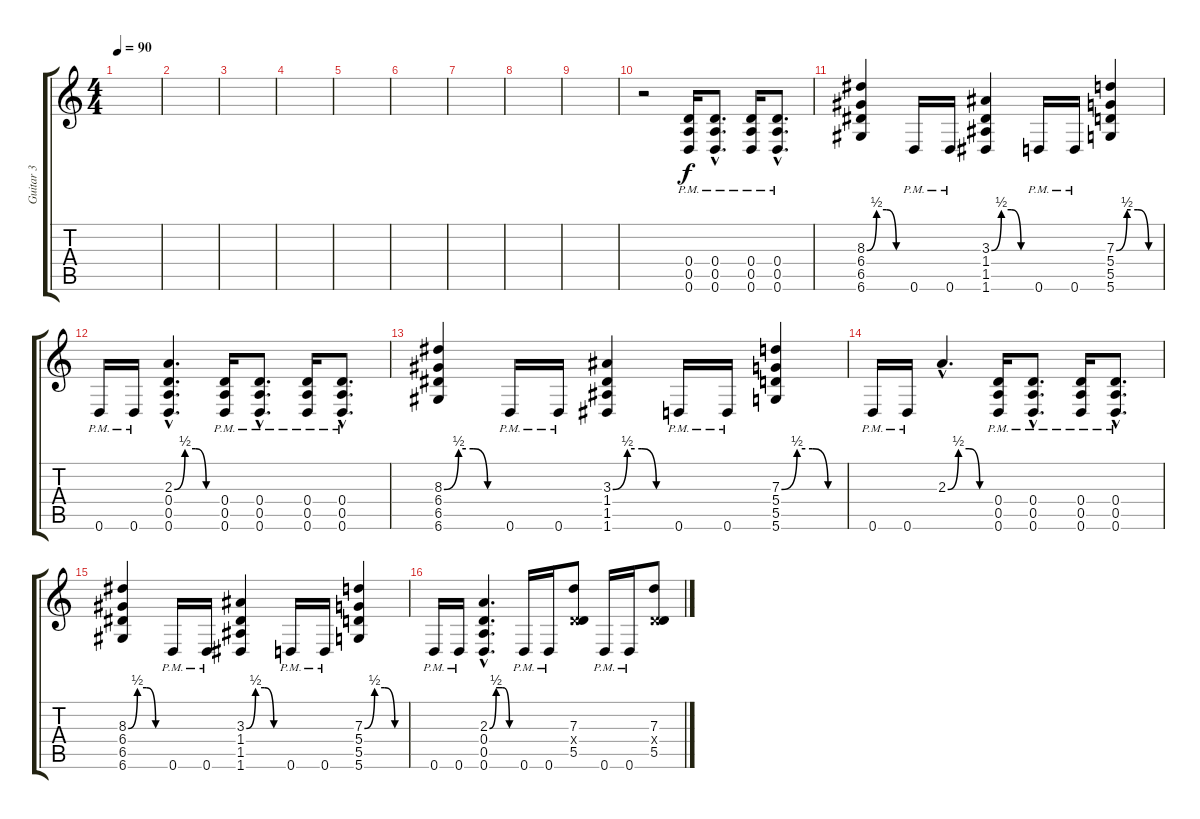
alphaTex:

\track ("Guitar 3" "Guitar 3") {instrument distortionguitar}
\staff {score tabs}
\tuning (E4 B3 G3 D3 A2 D2) {hide}
\ts (4 4)
\tempo 90
\clef g2
\ks c
|
|
|
|
|
|
|
|
|
r.2 (0.4{pm} 0.5{pm} 0.6{pm}).16 (0.4{hac pm} 0.5{hac pm} 0.6{hac pm}).8{d} (0.4{pm} 0.5{pm} 0.6{pm}).16 (0.4{hac pm} 0.5{hac pm} 0.6{hac pm}).8{d} |
(8.3{be (custom 0 0 15 2 30 2 45 0 60 0)} 6.4 6.5 6.6).4 0.6{pm}.16 0.6{pm}.16 (3.3{be (custom 0 0 15 2 30 2 45 0 60 0)} 1.4 1.5 1.6).4 0.6{pm}.16 0.6{pm}.16 (7.3{be (custom 0 0 15 2 30 2 45 0 60 0)} 5.4 5.5 5.6).4 |
0.6{pm}.16 0.6{pm}.16 (2.3{be (custom 0 0 15 2 30 2 45 0 60 0) hac} 0.4{hac} 0.5{hac} 0.6{hac}).4{d} (0.4{pm} 0.5{pm} 0.6{pm}).16 (0.4{hac pm} 0.5{hac pm} 0.6{hac pm}).8{d} (0.4{pm} 0.5{pm} 0.6{pm}).16 (0.4{hac pm} 0.5{hac pm} 0.6{hac pm}).8{d} |
(8.3{be (custom 0 0 15 2 30 2 45 0 60 0)} 6.4 6.5 6.6).4 0.6{pm}.16 0.6{pm}.16 (3.3{be (custom 0 0 15 2 30 2 45 0 60 0)} 1.4 1.5 1.6).4 0.6{pm}.16 0.6{pm}.16 (7.3{be (custom 0 0 15 2 30 2 45 0 60 0)} 5.4 5.5 5.6).4 |
0.6{pm}.16 0.6{pm}.16 2.3{be (custom 0 0 15 2 30 2 45 0 60 0) hac}.4{d} (0.4{pm} 0.5{pm} 0.6{pm}).16 (0.4{hac pm} 0.5{hac pm} 0.6{hac pm}).8{d} (0.4{pm} 0.5{pm} 0.6{pm}).16 (0.4{hac pm} 0.5{hac pm} 0.6{hac pm}).8{d} |
(8.3{be (custom 0 0 15 2 30 2 45 0 60 0)} 6.4 6.5 6.6).4 0.6{pm}.16 0.6{pm}.16 (3.3{be (custom 0 0 15 2 30 2 45 0 60 0)} 1.4 1.5 1.6).4 0.6{pm}.16 0.6{pm}.16 (7.3{be (custom 0 0 15 2 30 2 45 0 60 0)} 5.4 5.5 5.6).4 |
0.6{pm}.16 0.6{pm}.16 (2.3{be (custom 0 0 15 2 30 2 45 0 60 0) hac} 0.4{hac} 0.5{hac} 0.6{hac}).4{d} 0.6{pm}.16 0.6{pm}.16 (7.3 0.4{x} 5.5).8 0.6{pm}.16 0.6{pm}.16 (7.3 0.4{x} 5.5).8
